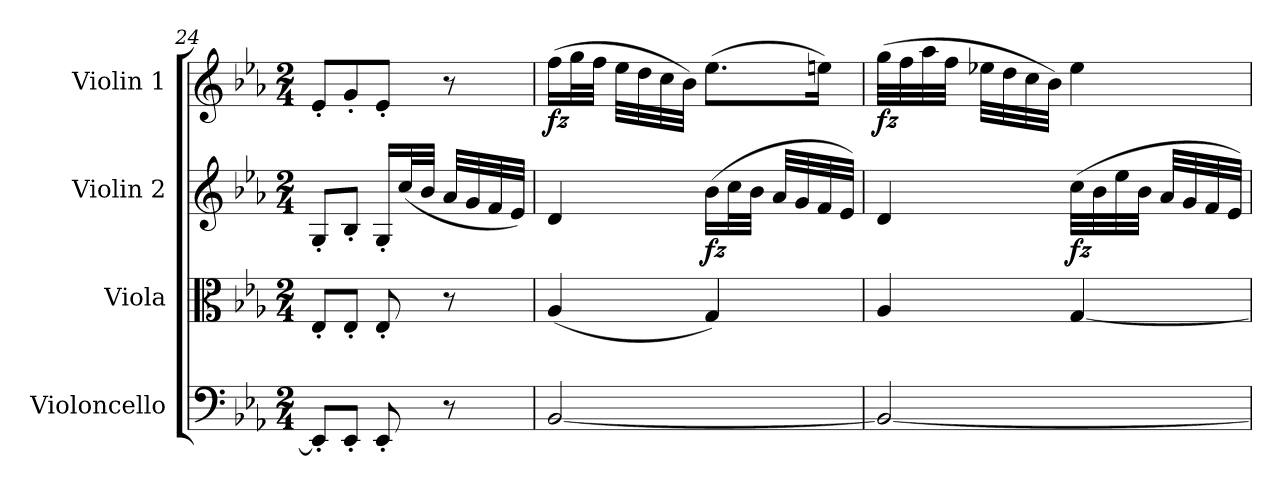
**kern	**kern	**kern	**dynam	**kern	**dynam
*part4	*part3	*part2	*part2	*part1	*part1
*staff4	*staff3	*staff2	*staff2	*staff1	*staff1
*I"Violoncello	*I"Viola	*I"Violin 2	*	*I"Violin 1	*
*I'Vc	*I'Vla	*I'Vln	*	*I'Vln	*
!!LO:LB:g=z
*clefF4	*clefC3	*clefG2	*	*clefG2	*
*k[b-e-a-]	*k[b-e-a-]	*k[b-e-a-]	*	*k[b-e-a-]	*
*M2/4	*M2/4	*M2/4	*	*M2/4	*
=24	=24	=24	=24	=24	=24
8EE-'/L]	8E-'/L	8G'/L	.	8e-'/L	.
8EE-'/J	8E-'/J	8B-'/J	.	8g'/	.
8EE-'/	8E-'/	16G'/LL	.	8e-'/J	.
.	.	(32cc/L	.	.	.
.	.	32b-/JJJ	.	.	.
8r	8r	32a-/LLL	.	8r	.
.	.	32g/	.	.	.
.	.	32f/	.	.	.
.	.	32e-/JJJ)	.	.	.
!!LO:PB:g=z
=25	=25	=25	=25	=25	=25
!	!	!	!	!	!LO:DY:b
[2BB-/	(4A-/	4d/	.	(16ff\LL	fz
.	.	.	.	32gg\L	.
.	.	.	.	32ff\JJJ	.
.	.	.	.	32ee-\LLL	.
.	.	.	.	32dd\	.
.	.	.	.	32cc\	.
.	.	.	.	32b-\JJJ)	.
!	!	!	!LO:DY:b	!	!
.	4G/)	(16b-\LL	fz	(8.ee-\L	.
.	.	32cc\L	.	.	.
.	.	32b-\JJJ	.	.	.
.	.	32a-/LLL	.	.	.
.	.	32g/	.	.	.
.	.	32f/	.	16een\Jk)	.
.	.	32e-/JJJ)	.	.	.
=26	=26	=26	=26	=26	=26
!	!	!	!	!	!LO:DY:b
2BB-/_	4A-/	4d/	.	(32gg\LLL	fz
.	.	.	.	32ff\	.
.	.	.	.	32aa-\	.
.	.	.	.	32ff\JJJ	.
.	.	.	.	32ee-X\LLL	.
.	.	.	.	32dd\	.
.	.	.	.	32cc\	.
.	.	.	.	32b-\JJJ)	.
!	!	!	!LO:DY:b	!	!
.	[4G/	(32cc\LLL	fz	4ee-\	.
.	.	32b-\	.	.	.
.	.	32ee-\	.	.	.
.	.	32b-\JJJ	.	.	.
.	.	32a-/LLL	.	.	.
.	.	32g/	.	.	.
.	.	32f/	.	.	.
.	.	32e-/JJJ)	.	.	.
=	=	=	=	=	=
*-	*-	*-	*-	*-	*-
